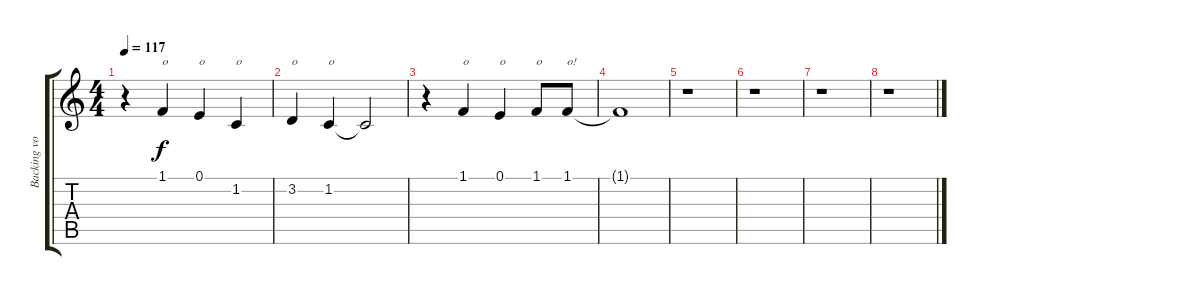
\track ("Backing vocals" "Backing vo") {instrument lead8bassandlead}
\staff {score tabs}
\tuning (E4 B3 G3 D3 A2 E2) {hide}
\ts (4 4)
\tempo 117
\clef g2
\ks c
r.4{dy f} 1.1.4{txt "o"} 0.1.4{txt "o"} 1.2.4{txt "o"} |
3.2.4{txt "o"} 1.2.4{txt "o"} 1.2{t}.2 |
r.4 1.1.4{txt "o"} 0.1.4{txt "o"} 1.1.8{txt "o"} 1.1.8{txt "o!"} |
1.1{t}.1 |
r.1 |
r.1 |
r.1 |
r.1
